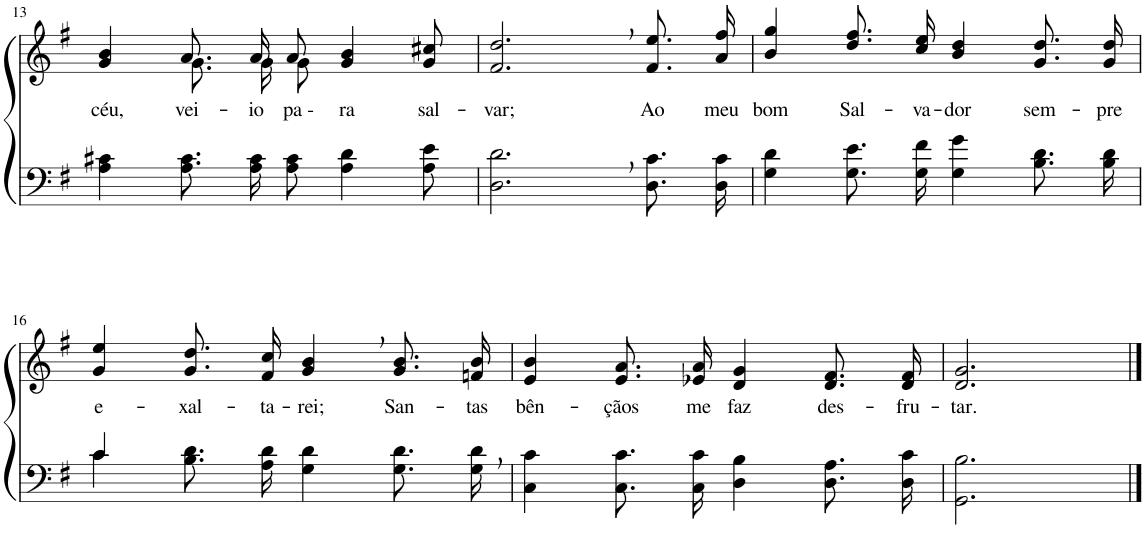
**kern	**kern	**text
*part2	*part1	*part1
*staff2	*staff1	*staff1
*I"Parte III e IV	*I"Parte I e II	*
!!LO:PB:g=z
*clefF4	*clefG2	*
*Trd1c2	*Trd1c2	*
*k[f#]	*k[f#]	*
*M4/4	*M4/4	*
=13	=13	=13
!	!	!LO:LY:b
*	*^	*
4A\ 4c#X\	4g/ 4b/	4ryy	céu,
!	!	!	!LO:LY:b
8.A\ 8.c#\L	8.a/L	8.g\	vei-
!	!	!	!LO:LY:b
16A\ 16c#\Jk	16a/Jk	16g\KL	io
!	!	!	!LO:LY:b
8A\ 8c#\	8a/	8g\J	-pa -
!	!	!	!LO:LY:b
4A\ 4d\	4g/ 4b/	4.ryy	ra
!	!	!	!LO:LY:b
8A\ 8e\	8g/ 8cc#X/	.	sal-
*	*v	*v	*
=14	=14	=14
!	!	!LO:LY:b
2.D\, 2.d\,	2.f#/, 2.dd/,	-var;
!	!	!LO:LY:b
8.D\ 8.c\L	8.f#\ 8.ee\L	Ao
!	!	!LO:LY:b
16D\ 16c\Jk	16a\ 16ff#\Jk	meu
=15	=15	=15
!	!	!LO:LY:b
4G\ 4d\	4b/ 4gg/	bom
!	!	!LO:LY:b
8.G\ 8.e\L	8.dd\ 8.ff#\L	Sal-
!	!	!LO:LY:b
16G\ 16f#\Jk	16cc\ 16ee\Jk	-va-
!	!	!LO:LY:b
4G\ 4g\	4b/ 4dd/	-dor
!	!	!LO:LY:b
8.B\ 8.d\L	8.g\ 8.dd\L	sem-
!	!	!LO:LY:b
16B\ 16d\Jk	16g\ 16dd\Jk	-pre
!!LO:LB:g=z
=16	=16	=16
*^	*	*
!	!	!	!LO:LY:b
4c/	4c\	4g/ 4ee/	e-
!	!	!	!LO:LY:b
2.ryy	8.B\ 8.d\L	8.g/ 8.dd/L	-xal-
!	!	!	!LO:LY:b
.	16A\ 16d\Jk	16f#/ 16cc/Jk	-ta-
!	!	!	!LO:LY:b
.	4G\ 4d\	4g/, 4b/,	-rei;
!	!	!	!LO:LY:b
.	8.G\ 8.d\L	8.g/ 8.b/L	San-
!	!	!	!LO:LY:b
.	16G\ 16d\Jk	16fn/ 16b/Jk	-tas
=17	=17	=17	=17
!	!	!	!LO:LY:b
*v	*v	*	*
4C\ 4c\	4e/ 4b/	bên-
!	!	!LO:LY:b
8.C\ 8.c\L	8.e/ 8.a/L	-çãos
!	!	!LO:LY:b
16C\ 16c\Jk	16e-X/ 16a/Jk	me
!	!	!LO:LY:b
4D\ 4B\	4d/ 4g/	faz
!	!	!LO:LY:b
8.D\ 8.A\L	8.d/ 8.f#/L	des-
!	!	!LO:LY:b
16D\ 16c\Jk	16d/ 16f#/Jk	-fru-
=18	=18	=18
!	!	!LO:LY:b
2.GG\ 2.B\	2.d/ 2.g/	-tar.
==	==	==
*-	*-	*-
